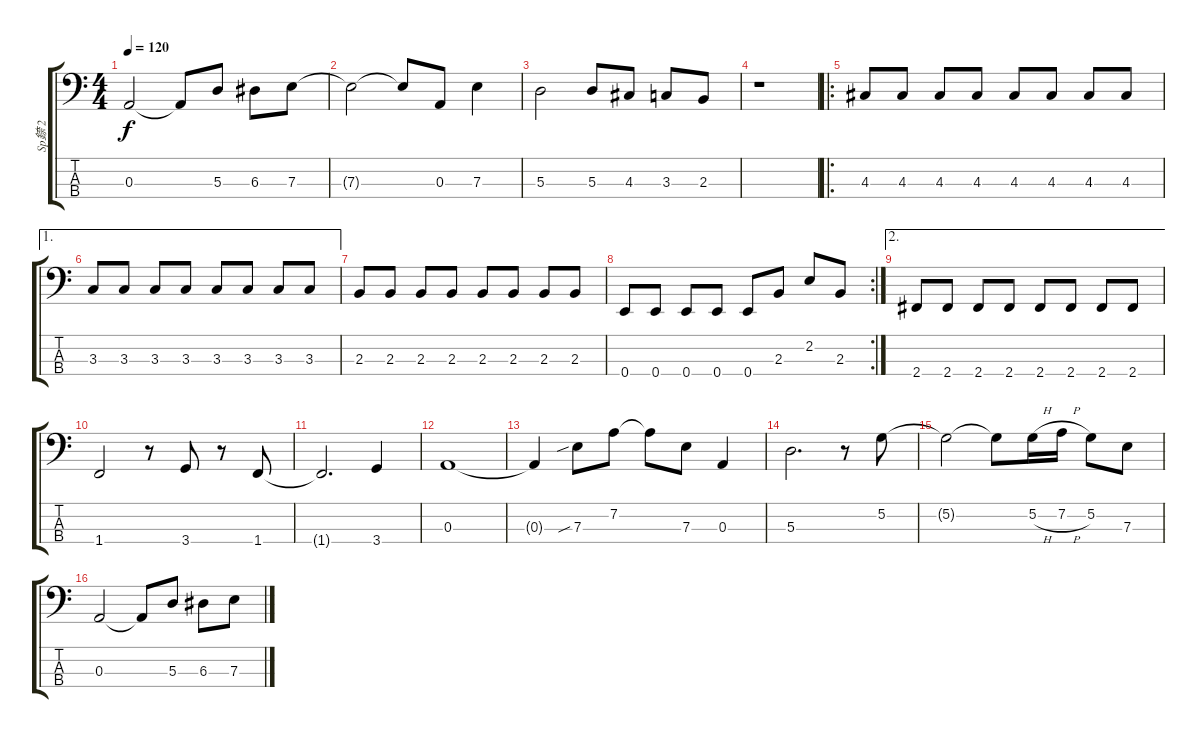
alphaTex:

\track ("Sp錼 2" "Sp錼 2") {instrument electricbassfinger}
\staff {score tabs}
\tuning (G2 D2 A1 E1) {hide}
\ts (4 4)
\tempo 120
\clef f4
\ks c
0.3.2{dy f} 0.3{t}.8 5.3.8 6.3.8 7.3.8 |
7.3{t}.2 7.3{t}.8 0.3.8 7.3.4 |
5.3.2 5.3.8 4.3.8 3.3.8 2.3.8 |
r.1 |
\ro
4.3.8 4.3.8 4.3.8 4.3.8 4.3.8 4.3.8 4.3.8 4.3.8 |
\ae 1
3.3.8 3.3.8 3.3.8 3.3.8 3.3.8 3.3.8 3.3.8 3.3.8 |
2.3.8 2.3.8 2.3.8 2.3.8 2.3.8 2.3.8 2.3.8 2.3.8 |
\rc 2
0.4.8 0.4.8 0.4.8 0.4.8 0.4.8 2.3.8 2.2.8 2.3.8 |
\ae 2
2.4.8 2.4.8 2.4.8 2.4.8 2.4.8 2.4.8 2.4.8 2.4.8 |
1.4.2 r.8 3.4.8 r.8 1.4.8 |
1.4{t}.2{d} 3.4.4 |
0.3.1 |
0.3{t}.4 7.3{sib}.8 7.2.8 7.2{t}.8 7.3.8 0.3.4 |
5.3.2{d} r.8 5.2.8 |
5.2{t}.2 5.2{t}.8 5.2{h}.16 7.2{h}.16 5.2.8 7.3.8 |
0.3.2 0.3{t}.8 5.3.8 6.3.8 7.3.8
